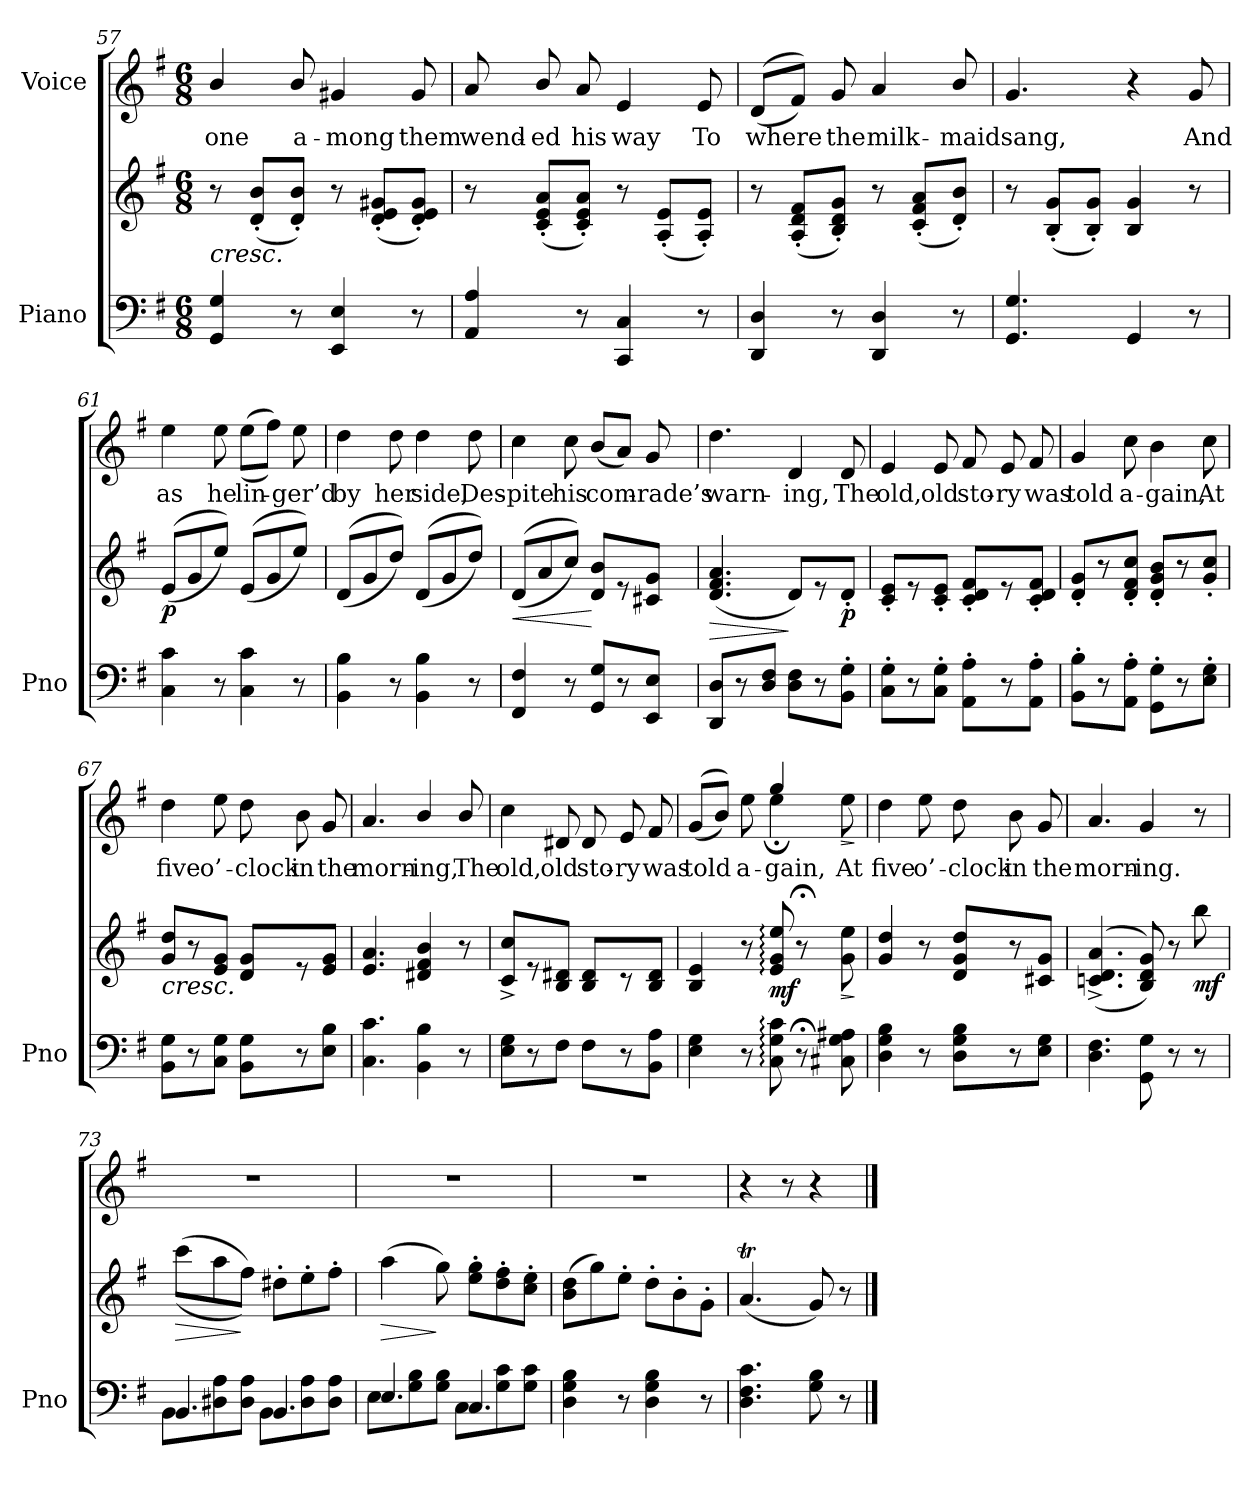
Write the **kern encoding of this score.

**kern	**kern	**dynam	**kern	**text	**dynam
*part2	*part2	*part2	*part1	*part1	*part1
*staff3	*staff2	*staff2/3	*staff1	*staff1	*staff1
*I"Piano	*	*	*I"Voice	*	*
*I'Pno	*	*	*	*	*
*clefF4	*clefG2	*	*clefG2	*	*
*k[f#]	*k[f#]	*	*k[f#]	*	*
*M6/8	*M6/8	*	*M6/8	*	*
=57	=57	=57	=57	=57	=57
!	!LO:TX:b:i:t=cresc.	!	!	!	!
!	!	!	!	!LO:LY:b	!
4GG/ 4G/	8r	.	4b/	one	.
.	(<8d/' 8b/'L	.	.	.	.
!	!	!	!	!LO:LY:b	!
8r	8d/' 8b/'J)	.	8b/	a-	.
!	!	!	!	!LO:LY:b	!
4EE/ 4E/	8r	.	4g#X/	-mong	.
.	(<8d/' 8e/' 8g#X/'L	.	.	.	.
!	!	!	!	!LO:LY:b	!
8r	8d/' 8e/' 8g#/'J)	.	8g#/	them	.
=58	=58	=58	=58	=58	=58
!	!	!	!	!LO:LY:b	!
4AA/ 4A/	8r	.	8a/	wend-	.
!	!	!	!	!LO:LY:b	!
.	(<8c/' 8e/' 8a/'L	.	8b/	-ed	.
!	!	!	!	!LO:LY:b	!
8r	8c/' 8e/' 8a/'J)	.	8a/	his	.
!	!	!	!	!LO:LY:b	!
4CC/ 4C/	8r	.	4e/	way	.
.	(<8A/' 8e/'L	.	.	.	.
!	!	!	!	!LO:LY:b	!
8r	8A/' 8e/'J)	.	8e/	To	.
=59	=59	=59	=59	=59	=59
!	!	!	!	!LO:LY:b	!
4DD/ 4D/	8r	.	(<(<8d/L	where	.
.	(<8A/' 8d/' 8f#/'L	.	8f#/J))	.	.
!	!	!	!	!LO:LY:b	!
8r	8B/' 8d/' 8g/'J)	.	8g/	the	.
!	!	!	!	!LO:LY:b	!
4DD/ 4D/	8r	.	4a/	milk-	.
.	(<8c/' 8f#/' 8a/'L	.	.	.	.
!	!	!	!	!LO:LY:b	!
8r	8d/' 8b/'J)	.	8b/	-maid	.
!!LO:PB:g=z
=60	=60	=60	=60	=60	=60
!	!	!	!	!LO:LY:b	!
4.GG/ 4.G/	8r	.	4.g/	sang,	.
.	(<8B/' 8g/'L	.	.	.	.
.	8B/' 8g/'J)	.	.	.	.
4GG/	4B/ 4g/	.	4r	.	.
!	!	!	!	!LO:LY:b	!
8r	8r	.	8g/	And	.
=61	=61	=61	=61	=61	=61
!	!	!LO:DY:b	!	!LO:LY:b	!
4C\ 4c\	(<(<8e/L	p	4ee\	as	.
.	8g/	.	.	.	.
!	!	!	!	!LO:LY:b	!
8r	8ee/J))	.	8ee\	he	.
!	!	!	!	!LO:LY:b	!
4C\ 4c\	(<(<8e/L	.	(>(>8ee\L	lin-	.
.	8g/	.	8ff#\J))	.	.
!	!	!	!	!LO:LY:b	!
8r	8ee/J))	.	8ee\	-ger’d	.
=62	=62	=62	=62	=62	=62
!	!	!	!	!LO:LY:b	!
4BB\ 4B\	(<(<8d/L	.	4dd\	by	.
.	8g/	.	.	.	.
!	!	!	!	!LO:LY:b	!
8r	8dd/J))	.	8dd\	her	.
!	!	!	!	!LO:LY:b	!
4BB\ 4B\	(<(<8d/L	.	4dd\	side,	.
.	8g/	.	.	.	.
!	!	!	!	!LO:LY:b	!
8r	8dd/J))	.	8dd\	Des-	.
=63	=63	=63	=63	=63	=63
!	!	!LO:HP:b	!	!LO:LY:b	!
4FF#/ 4F#/	(<(<8d/L	<	4cc\	-pite	.
.	8a/	.	.	.	.
!	!	!	!	!LO:LY:b	!
8r	8cc/J))	.	8cc\	his	.
!	!	!	!	!LO:LY:b	!
8GG/ 8G/L	8d/ 8b/L	[	(<8b/L	com-	.
8r	8r	.	8a/J)	.	.
!	!	!	!	!LO:LY:b	!
8EE/ 8E/J	8c#X/ 8g/J	.	8g/	-rade’s	.
!!LO:LB:g=z
=64	=64	=64	=64	=64	=64
!	!	!LO:HP:b	!	!LO:LY:b	!
8DD/ 8D/L	(>4.d/ 4.f#/ 4.a/	>	4.dd\	warn-	.
8r	.	.	.	.	.
8D/ 8F#/J	.	.	.	.	.
!	!	!	!	!LO:LY:b	!
8D\ 8F#\L	8d/L)	]	4d/	-ing,	.
8r	8r	.	.	.	.
!	!	!LO:DY:b	!	!LO:LY:b	!
8BB\' 8G\'J	8d'/J	p	8d/	The	.
=65	=65	=65	=65	=65	=65
!	!	!	!	!LO:LY:b	!
8C\' 8G\'L	8c/' 8e/'L	.	4e/	old,	.
8r	8r	.	.	.	.
!	!	!	!	!LO:LY:b	!
8C\' 8G\'J	8c/' 8e/'J	.	8e/	old	.
!	!	!	!	!LO:LY:b	!
8AA\' 8A\'L	8c/' 8d/' 8f#/'L	.	8f#/	sto-	.
!	!	!	!	!LO:LY:b	!
8r	8r	.	8e/	-ry	.
!	!	!	!	!LO:LY:b	!
8AA\' 8A\'J	8c/' 8d/' 8f#/'J	.	8f#/	was	.
=66	=66	=66	=66	=66	=66
!	!	!	!	!LO:LY:b	!
8BB\' 8B\'L	8d/' 8g/'L	.	4g/	told	.
8r	8r	.	.	.	.
!	!	!	!	!LO:LY:b	!
8AA\' 8A\'J	8d/' 8f#/' 8cc/'J	.	8cc\	a-	.
!	!	!	!	!LO:LY:b	!
8GG\' 8G\'L	8d/' 8g/' 8b/'L	.	4b\	-gain,	.
8r	8r	.	.	.	.
!	!	!	!	!LO:LY:b	!
8E\' 8G\'J	8g/' 8cc/'J	.	8cc\	At	.
=67	=67	=67	=67	=67	=67
!	!LO:TX:b:i:t=cresc.	!	!	!	!
!	!	!	!	!LO:LY:b	!
8BB\ 8G\L	8g/ 8dd/L	.	4dd\	five	.
8r	8r	.	.	.	.
!	!	!	!	!LO:LY:b	!
8C\ 8G\J	8e/ 8g/J	.	8ee\	o’-	.
!	!	!	!	!LO:LY:b	!
8BB\ 8G\L	8d/ 8g/L	.	8dd\	-clock	.
!	!	!	!	!LO:LY:b	!
8r	8r	.	8b\	in	.
!	!	!	!	!LO:LY:b	!
8E\ 8B\J	8e/ 8g/J	.	8g/	the	.
!!LO:LB:g=z
=68	=68	=68	=68	=68	=68
!	!	!	!	!LO:LY:b	!
4.C\ 4.c\	4.e/ 4.a/	.	4.a/	morn-	.
!	!	!	!	!LO:LY:b	!
4BB\ 4B\	4d#X/ 4f#/ 4b/	.	4b/	-ing,	.
!	!	!	!	!LO:LY:b	!
8r	8r	.	8b/	The	.
=69	=69	=69	=69	=69	=69
!	!	!	!	!LO:LY:b	!
8E\ 8G\L	8c/^ 8cc/^L	.	4cc\	old,	.
8r	8r	.	.	.	.
!	!	!	!	!LO:LY:b	!
8F#\J	8B/ 8d#X/J	.	8d#X/	old	.
!	!	!	!	!LO:LY:b	!
8F#\L	8B/ 8d#/L	.	8d#/	sto-	.
!	!	!	!	!LO:LY:b	!
8r	8r	.	8e/	-ry	.
!	!	!	!	!LO:LY:b	!
8BB\ 8A\J	8B/ 8d#/J	.	8f#/	was	.
=70	=70	=70	=70	=70	=70
!	!	!	!	!LO:LY:b	!
*	*	*	*^	*	*
4E\ 4G\	4B/ 4e/	.	(<(<8g/L	4.ryy	told	.
.	.	.	8b/J))	.	.	.
!	!	!	!	!	!LO:LY:b	!
8r	8r	.	8ee\	.	a-	.
!	!	!LO:DY:b	!	!	!LO:LY:b	!
8C\: 8G\: 8c\:	8e/: 8g/: 8ee/:	mf	4gg/	4ee;<\	-gain,	.
8r;<	8r;<	.	.	.	.	.
!	!	!LO:HP:b	!	!	!LO:LY:b	!LO:HP:b
8C#X\ 8G\ 8A#X\	8g\ 8ee\	>	8ee\	8ryy	At	>
*	*	*	*v	*v	*	*
.	.	]	.	.	]
=71	=71	=71	=71	=71	=71
!	!	!	!	!LO:LY:b	!
4D\ 4G\ 4B\	4g/ 4dd/	.	4dd\	five	.
!	!	!	!	!LO:LY:b	!
8r	8r	.	8ee\	o’-	.
!	!	!	!	!LO:LY:b	!
8D\ 8G\ 8B\L	8d/ 8g/ 8dd/L	.	8dd\	-clock	.
!	!	!	!	!LO:LY:b	!
8r	8r	.	8b\	in	.
!	!	!	!	!LO:LY:b	!
8E\ 8G\J	8c#X/ 8g/J	.	8g/	the	.
!!LO:LB:g=z
=72	=72	=72	=72	=72	=72
!	!	!	!	!LO:LY:b	!
4.D\ 4.F#\	(<(>4.cn/^ 4.d/^ 4.a/^	.	4.a/	morn-	.
!	!	!	!	!LO:LY:b	!
8GG\ 8G\	8B/ 8d/ 8g/))	.	4g/	-ing.	.
8r	8r	.	.	.	.
!	!	!LO:DY:b	!	!	!
8r	8bb\	mf	8r	.	.
=73	=73	=73	=73	=73	=73
*^	*	*	*	*	*
!	!	!	!LO:HP:b	!	!	!
4.BB/	8BB\L	(>(>8ccc\L	>	2.r	.	.
.	8D#X\ 8A\	8aa\	.	.	.	.
.	8D#\ 8A\J	8ff#\J))	]	.	.	.
4.BB/	8BB\L	8dd#X'\L	.	.	.	.
.	8D#\ 8A\	8ee'\	.	.	.	.
.	8D#\ 8A\J	8ff#'\J	.	.	.	.
=74	=74	=74	=74	=74	=74	=74
!	!	!	!LO:HP:b	!	!	!
4.E/	8E\L	(>4aa\	>	2.r	.	.
.	8G\ 8B\	.	.	.	.	.
.	8G\ 8B\J	8gg\)	]	.	.	.
4.C/	8C\L	8ee\' 8gg\'L	.	.	.	.
.	8G\ 8c\	8dd\' 8ff#\'	.	.	.	.
.	8G\ 8c\J	8cc\' 8ee\'J	.	.	.	.
*v	*v	*	*	*	*	*
=75	=75	=75	=75	=75	=75
4D\ 4G\ 4B\	(>8b\ 8dd\L	.	2.r	.	.
.	8gg\)	.	.	.	.
8r	8ee'\J	.	.	.	.
4D\ 4G\ 4B\	8dd'\L	.	.	.	.
.	8b'\	.	.	.	.
8r	8g'\J	.	.	.	.
=76	=76	=76	=76	=76	=76
4.D\ 4.F#\ 4.c\	(<4.aT/	.	4r	.	.
.	.	.	8r	.	.
8G\ 8B\	8g/)	.	4r	.	.
8r	8r	.	.	.	.
==	==	==	==	==	==
*-	*-	*-	*-	*-	*-
